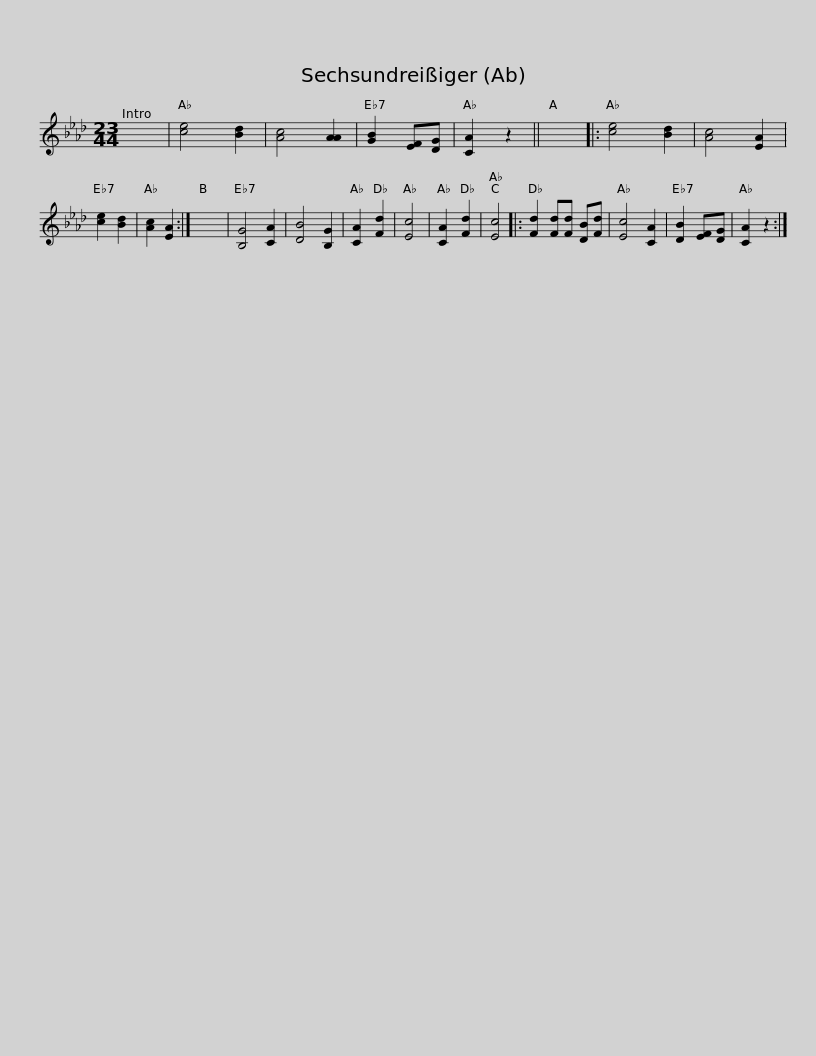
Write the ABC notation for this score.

X:1
L:1/8
M:23/44
I:linebreak $
K:Ab
V:1 treble
V:1
 x17/4 | [ce]4 [Bd]2 | [Ac]4 [AA]2 | [GB]2 [EF][DG] | [CA]2 z2 || %5
 x17/4 |: [ce]4 [Bd]2 | [Ac]4 [EA]2 | [ce]2 [Bd]2 | [Ac]2 [EA]2 :| %10
 x17/4 | [B,G]4 [CA]2 | [DB]4 [B,G]2 | [CA]2 [Fd]2 |$ [Ec]4 | %15
 [CA]2 [Fd]2 | [Ec]4 |: [Fd]2 [Fd][Fd] [DB][Fd] | [Ec]4 [CA]2 | [DB]2 [EF][DG] | %20
 [CA]2 z2 :| %21
